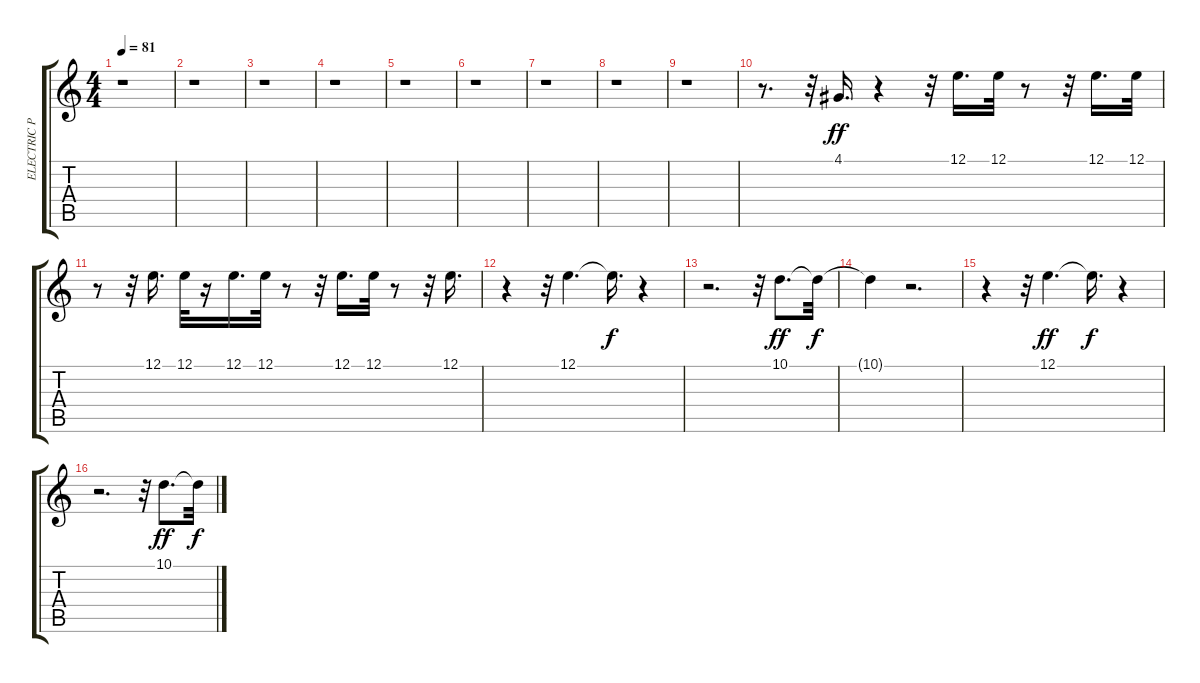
\track ("ELECTRIC PIANO4" "ELECTRIC P") {instrument honkytonkpiano}
\staff {score tabs}
\tuning (E4 B3 G3 D3 A2 E2) {hide}
\ts (4 4)
\tempo 81
\clef g2
\ks c
r.1{dy ff} |
r.1 |
r.1 |
r.1 |
r.1 |
r.1 |
r.1 |
r.1 |
r.1 |
r.8{d} r.32 4.1.16{d} r.4 r.32 12.1.16{d} 12.1.32 r.8 r.32 12.1.16{d} 12.1.32 |
r.8 r.32 12.1.16{d} 12.1.32 r.16 12.1.16{d} 12.1.32 r.8 r.32 12.1.16{d} 12.1.32 r.8 r.32 12.1.16{d} |
r.4 r.32 12.1.4{d} 12.1{t}.16{d dy f} r.4 |
r.2{d} r.32 10.1.8{d dy ff} 10.1{t}.32{dy f} |
10.1{t}.4 r.2{d} |
r.4 r.32 12.1.4{d dy ff} 12.1{t}.16{d dy f} r.4 |
r.2{d} r.32 10.1.8{d dy ff} 10.1{t}.32{dy f}
